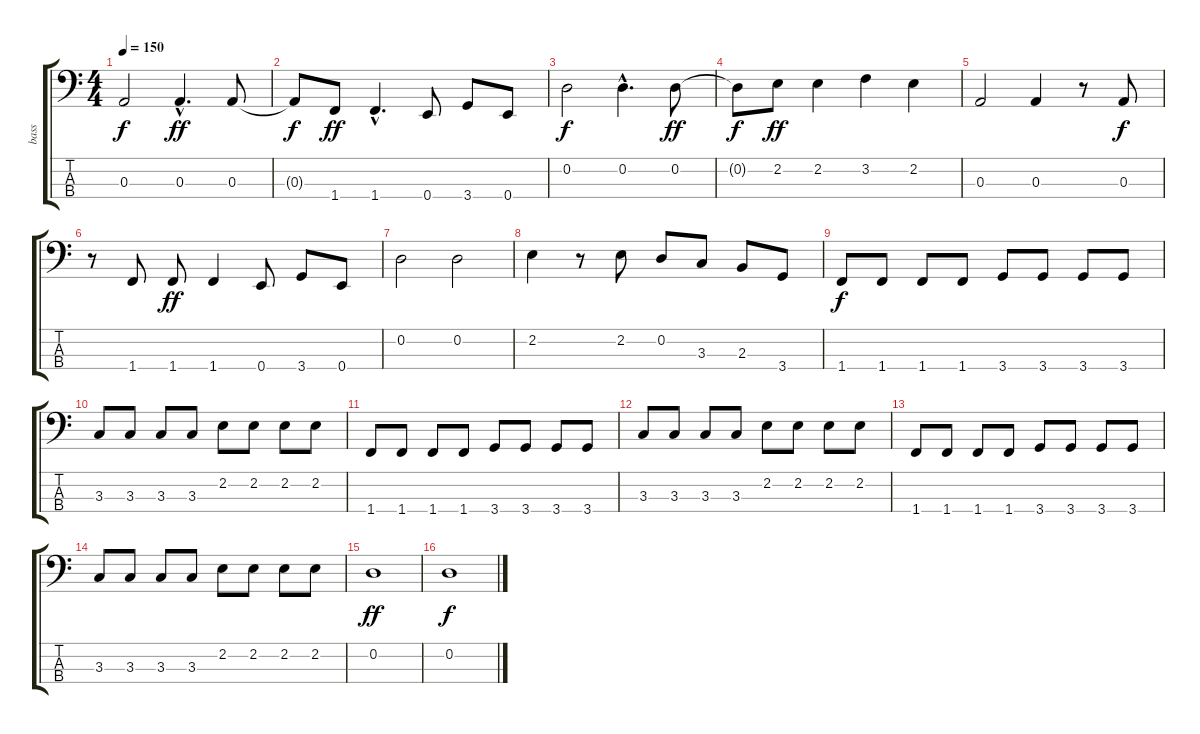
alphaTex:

\track ("bass" "bass") {instrument electricbassfinger}
\staff {score tabs}
\tuning (G2 D2 A1 E1) {hide}
\ts (4 4)
\tempo 150
\clef f4
\ks c
0.3.2{dy f} 0.3{hac}.4{d dy ff} 0.3.8 |
0.3{t}.8{dy f} 1.4.8{dy ff} 1.4{hac}.4{d} 0.4.8 3.4.8 0.4.8 |
0.2.2{dy f} 0.2{hac}.4{d} 0.2.8{dy ff} |
0.2{t}.8{dy f} 2.2.8{dy ff} 2.2.4 3.2.4 2.2.4 |
0.3.2 0.3.4 r.8 0.3.8{dy f} |
r.8 1.4.8 1.4.8{dy ff} 1.4.4 0.4.8 3.4.8 0.4.8 |
0.2.2 0.2.2 |
2.2.4 r.8 2.2.8 0.2.8 3.3.8 2.3.8 3.4.8 |
1.4.8{dy f} 1.4.8 1.4.8 1.4.8 3.4.8 3.4.8 3.4.8 3.4.8 |
3.3.8 3.3.8 3.3.8 3.3.8 2.2.8 2.2.8 2.2.8 2.2.8 |
1.4.8 1.4.8 1.4.8 1.4.8 3.4.8 3.4.8 3.4.8 3.4.8 |
3.3.8 3.3.8 3.3.8 3.3.8 2.2.8 2.2.8 2.2.8 2.2.8 |
1.4.8 1.4.8 1.4.8 1.4.8 3.4.8 3.4.8 3.4.8 3.4.8 |
3.3.8 3.3.8 3.3.8 3.3.8 2.2.8 2.2.8 2.2.8 2.2.8 |
0.2.1{dy ff} |
0.2.1{dy f}
